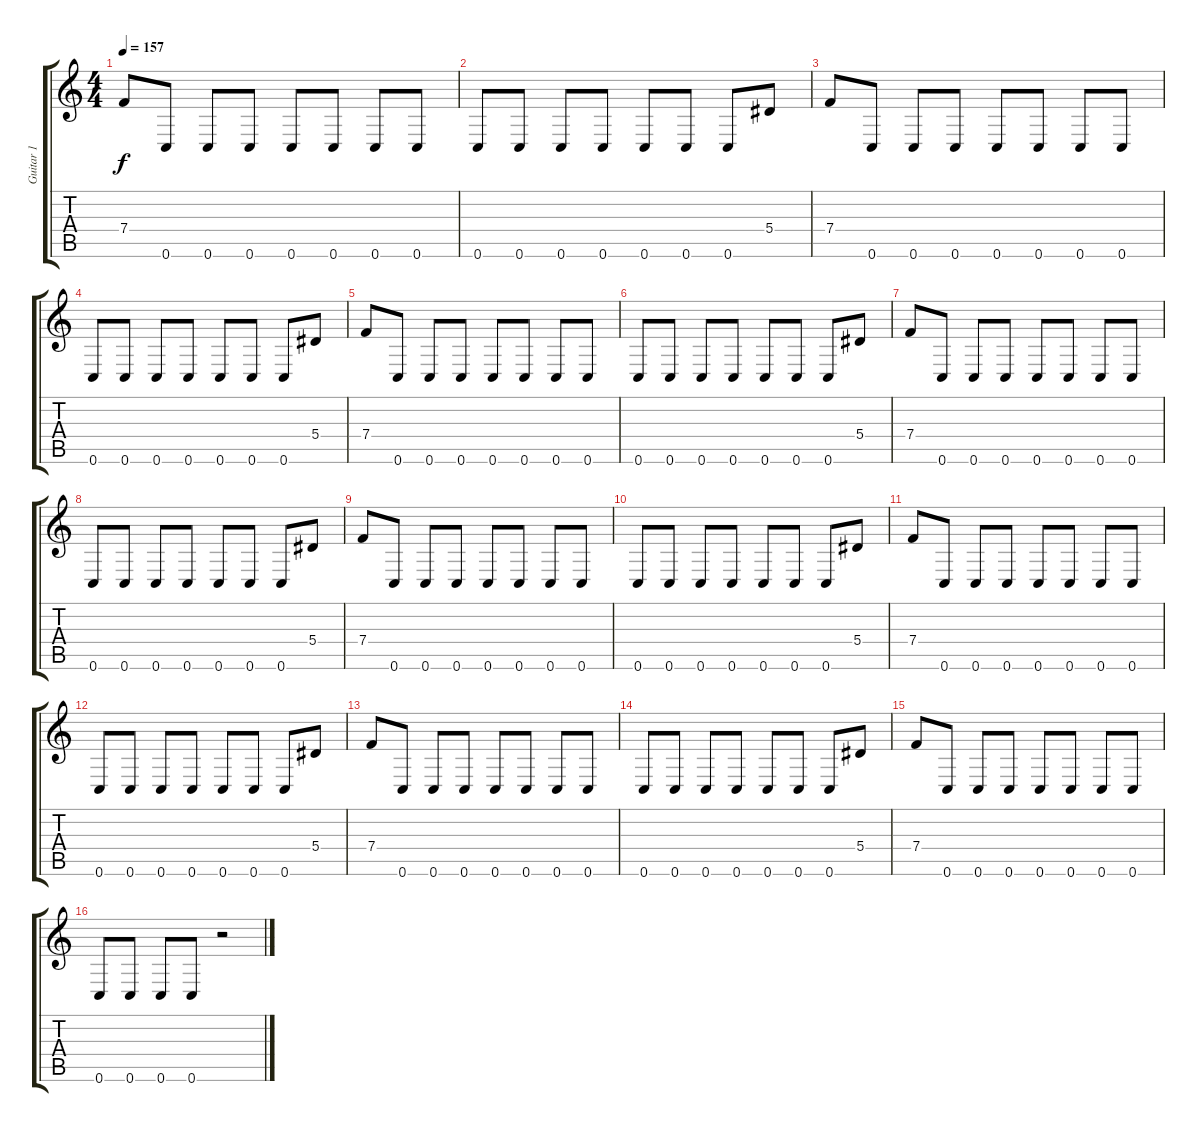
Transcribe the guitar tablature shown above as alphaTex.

\track ("Guitar 1" "Guitar 1") {instrument overdrivenguitar}
\staff {score tabs}
\tuning (C4 G3 Eb3 Bb2 F2 C2) {hide}
\ts (4 4)
\tempo 157
\clef g2
\ks c
7.4.8{dy f} 0.6.8 0.6.8 0.6.8 0.6.8 0.6.8 0.6.8 0.6.8 |
0.6.8 0.6.8 0.6.8 0.6.8 0.6.8 0.6.8 0.6.8 5.4.8 |
7.4.8 0.6.8 0.6.8 0.6.8 0.6.8 0.6.8 0.6.8 0.6.8 |
0.6.8 0.6.8 0.6.8 0.6.8 0.6.8 0.6.8 0.6.8 5.4.8 |
7.4.8 0.6.8 0.6.8 0.6.8 0.6.8 0.6.8 0.6.8 0.6.8 |
0.6.8 0.6.8 0.6.8 0.6.8 0.6.8 0.6.8 0.6.8 5.4.8 |
7.4.8 0.6.8 0.6.8 0.6.8 0.6.8 0.6.8 0.6.8 0.6.8 |
0.6.8 0.6.8 0.6.8 0.6.8 0.6.8 0.6.8 0.6.8 5.4.8 |
7.4.8 0.6.8 0.6.8 0.6.8 0.6.8 0.6.8 0.6.8 0.6.8 |
0.6.8 0.6.8 0.6.8 0.6.8 0.6.8 0.6.8 0.6.8 5.4.8 |
7.4.8 0.6.8 0.6.8 0.6.8 0.6.8 0.6.8 0.6.8 0.6.8 |
0.6.8 0.6.8 0.6.8 0.6.8 0.6.8 0.6.8 0.6.8 5.4.8 |
7.4.8 0.6.8 0.6.8 0.6.8 0.6.8 0.6.8 0.6.8 0.6.8 |
0.6.8 0.6.8 0.6.8 0.6.8 0.6.8 0.6.8 0.6.8 5.4.8 |
7.4.8 0.6.8 0.6.8 0.6.8 0.6.8 0.6.8 0.6.8 0.6.8 |
0.6.8 0.6.8 0.6.8 0.6.8 r.2
